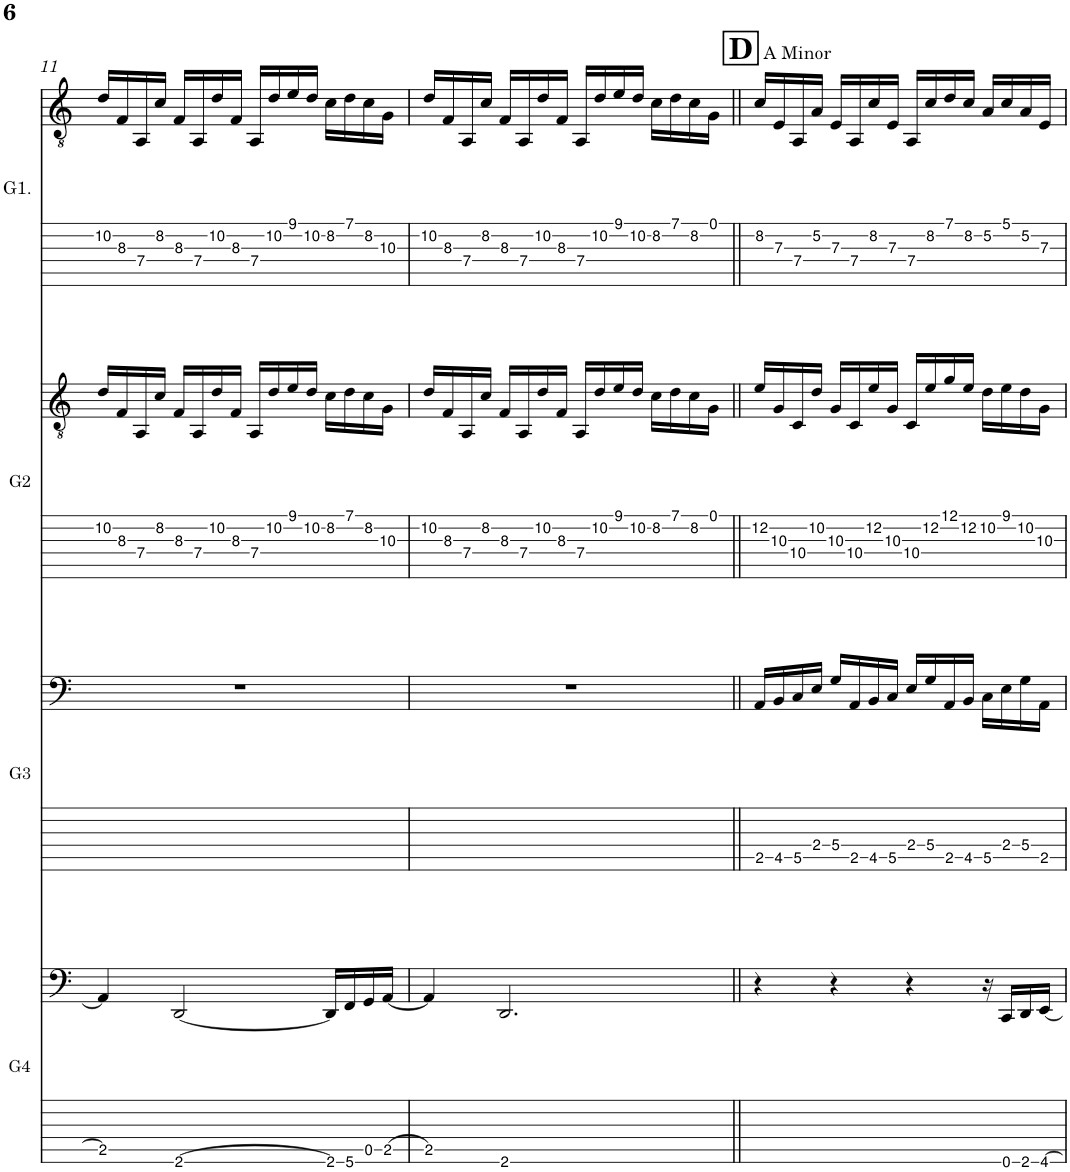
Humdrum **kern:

**kern	**kern	**kern	**kern	**kern	**kern	**kern	**kern
*part4	*part4	*part3	*part3	*part2	*part2	*part1	*part1
*staff8	*staff7	*staff6	*staff5	*staff4	*staff3	*staff2	*staff1
*I"G4	*	*I"G3	*	*I"G2	*	*I"G1	*
*I'G4	*	*I'G3	*	*I'G2	*	*I'G1.	*
!!LO:PB:g=z
*clefF4	*clefF4	*clefF4	*clefF4	*	*clefGv2	*	*clefGv2
*	*	*	*	*Trd-7c-12	*Trd-7c-12	*Trd-7c-12	*Trd-7c-12
*k[]	*k[]	*k[]	*k[]	*k[]	*k[]	*k[]	*k[]
*M4/4	*M4/4	*M4/4	*M4/4	*M4/4	*M4/4	*M4/4	*M4/4
=11	=11	=11	=11	=11	=11	=11	=11
4AA]	4AA/]	1r	1r	16dLL	16d/LL	16dLL	16d/LL
.	.	.	.	16FJ	16F/	16FJ	16F/
.	.	.	.	16AAL	16AA/	16AAL	16AA/
.	.	.	.	16cJJ	16c/JJ	16cJJ	16c/JJ
[2DD	[2DD/	.	.	16FLL	16F/LL	16FLL	16F/LL
.	.	.	.	16AAJ	16AA/	16AAJ	16AA/
.	.	.	.	16dL	16d/	16dL	16d/
.	.	.	.	16FJJ	16F/JJ	16FJJ	16F/JJ
.	.	.	.	16AALL	16AA/LL	16AALL	16AA/LL
.	.	.	.	16dJ	16d/	16dJ	16d/
.	.	.	.	16eL	16e/	16eL	16e/
.	.	.	.	16dJJ	16d/JJ	16dJJ	16d/JJ
16DDLL]	16DD/LL]	.	.	16cLL	16c\LL	16cLL	16c\LL
16FFJ	16FF/	.	.	16dJ	16d\	16dJ	16d\
16GGL	16GG/	.	.	16cL	16c\	16cL	16c\
[16AAJJ	[16AA/JJ	.	.	16GJJ	16G\JJ	16GJJ	16G\JJ
=12	=12	=12	=12	=12	=12	=12	=12
4AA]	4AA/]	1r	1r	16dLL	16d/LL	16dLL	16d/LL
.	.	.	.	16FJ	16F/	16FJ	16F/
.	.	.	.	16AAL	16AA/	16AAL	16AA/
.	.	.	.	16cJJ	16c/JJ	16cJJ	16c/JJ
2.DD	2.DD/	.	.	16FLL	16F/LL	16FLL	16F/LL
.	.	.	.	16AAJ	16AA/	16AAJ	16AA/
.	.	.	.	16dL	16d/	16dL	16d/
.	.	.	.	16FJJ	16F/JJ	16FJJ	16F/JJ
.	.	.	.	16AALL	16AA/LL	16AALL	16AA/LL
.	.	.	.	16dJ	16d/	16dJ	16d/
.	.	.	.	16eL	16e/	16eL	16e/
.	.	.	.	16dJJ	16d/JJ	16dJJ	16d/JJ
.	.	.	.	16cLL	16c\LL	16cLL	16c\LL
.	.	.	.	16dJ	16d\	16dJ	16d\
.	.	.	.	16cL	16c\	16cL	16c\
.	.	.	.	16GJJ	16G\JJ	16GJJ	16G\JJ
!!LO:REH:place=s1:a:B:cj:fs=14:t=D
=13||	=13||	=13||	=13||	=13||	=13||	=13||	=13||
!	!	!	!	!	!	!	!LO:TX:a:t=A Minor
4r	4r	16AALL	16AA/LL	16eLL	16e/LL	16cLL	16c/LL
.	.	16BBJ	16BB/	16GJ	16G/	16EJ	16E/
.	.	16CL	16C/	16CL	16C/	16AAL	16AA/
.	.	16EJJ	16E/JJ	16dJJ	16d/JJ	16AJJ	16A/JJ
4r	4r	16GLL	16G/LL	16GLL	16G/LL	16ELL	16E/LL
.	.	16AAJ	16AA/	16CJ	16C/	16AAJ	16AA/
.	.	16BBL	16BB/	16eL	16e/	16cL	16c/
.	.	16CJJ	16C/JJ	16GJJ	16G/JJ	16EJJ	16E/JJ
4r	4r	16ELL	16E/LL	16CLL	16C/LL	16AALL	16AA/LL
.	.	16GJ	16G/	16eJ	16e/	16cJ	16c/
.	.	16AAL	16AA/	16gL	16g/	16dL	16d/
.	.	16BBJJ	16BB/JJ	16eJJ	16e/JJ	16cJJ	16c/JJ
16r	16r	16CLL	16C\LL	16dLL	16d\LL	16ALL	16A/LL
16CCLL	16CC/LL	16EJ	16E\	16eJ	16e\	16cJ	16c/
16DD	16DD/	16GL	16G\	16dL	16d\	16AL	16A/
[16EEJJ	[16EE/JJ	16AAJJ	16AA\JJ	16GJJ	16G\JJ	16EJJ	16E/JJ
=	=	=	=	=	=	=	=
*-	*-	*-	*-	*-	*-	*-	*-
